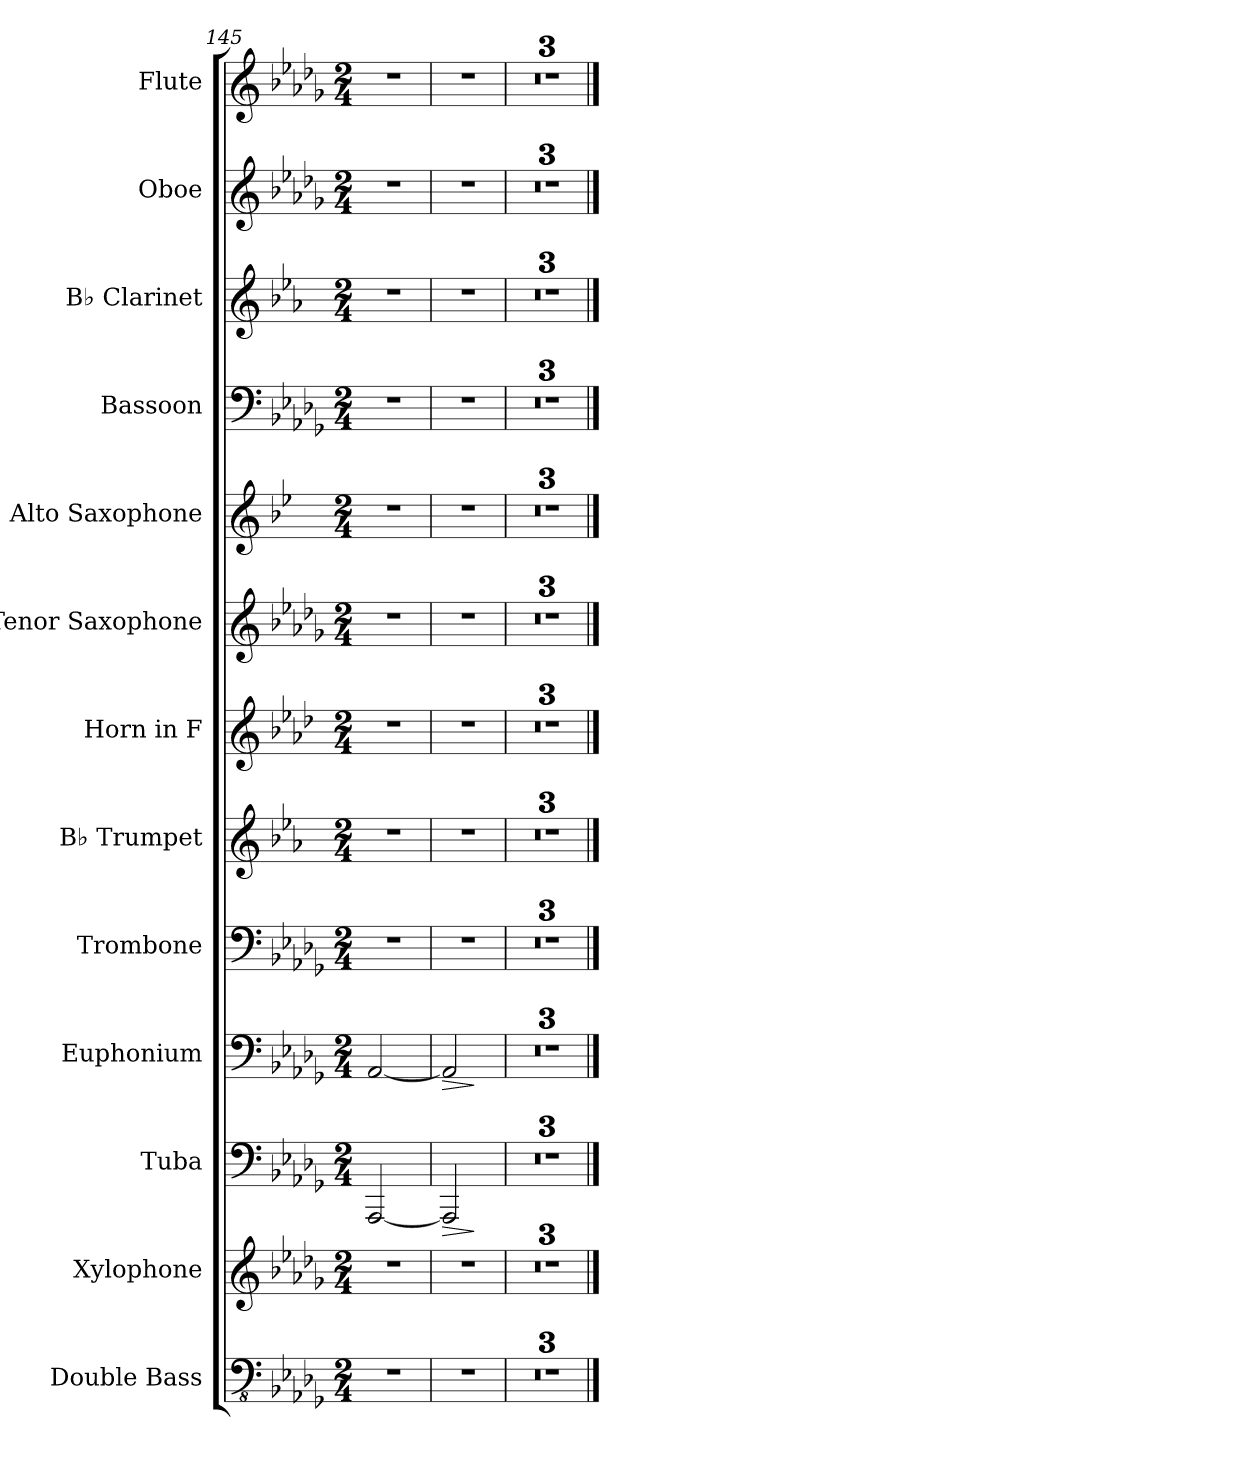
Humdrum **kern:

**kern	**kern	**kern	**dynam	**kern	**dynam	**kern	**kern	**kern	**kern	**kern	**kern	**kern	**kern	**kern
*part13	*part12	*part11	*part11	*part10	*part10	*part9	*part8	*part7	*part6	*part5	*part4	*part3	*part2	*part1
*staff13	*staff12	*staff11	*staff11	*staff10	*staff10	*staff9	*staff8	*staff7	*staff6	*staff5	*staff4	*staff3	*staff2	*staff1
*I"Double Bass	*I"Xylophone	*I"Tuba	*	*I"Euphonium	*	*I"Trombone	*I"B♭ Trumpet	*I"Horn in F	*I"Tenor Saxophone	*I"Alto Saxophone	*I"Bassoon	*I"B♭ Clarinet	*I"Oboe	*I"Flute
*I'Db.	*I'Xyl.	*I'Tba.	*	*I'Euph.	*	*I'Tbn.	*I'B♭ Tpt.	*	*I'T. Sax.	*I'A. Sax.	*I'Bsn.	*I'B♭ Cl.	*I'Ob.	*I'Fl.
*clefFv4	*clefG2	*clefF4	*	*clefF4	*	*clefF4	*clefG2	*clefG2	*clefG2	*clefG2	*clefF4	*clefG2	*clefG2	*clefG2
*ITrd7c12	*ITrd-7c-12	*	*	*	*	*	*ITrd1c2	*ITrd4c7	*ITrd8c14	*ITrd5c9	*	*ITrd1c2	*	*
*k[b-e-a-d-g-]	*k[b-e-a-d-g-]	*k[b-e-a-d-g-]	*	*k[b-e-a-d-g-]	*	*k[b-e-a-d-g-]	*k[b-e-a-d-g-]	*k[b-e-a-d-g-]	*k[b-e-a-d-g-]	*k[b-e-a-d-g-]	*k[b-e-a-d-g-]	*k[b-e-a-d-g-]	*k[b-e-a-d-g-]	*k[b-e-a-d-g-]
*M2/4	*M2/4	*M2/4	*	*M2/4	*	*M2/4	*M2/4	*M2/4	*M2/4	*M2/4	*M2/4	*M2/4	*M2/4	*M2/4
=145	=145	=145	=145	=145	=145	=145	=145	=145	=145	=145	=145	=145	=145	=145
2r	2r	[2AAA-/	.	[2AA-/	.	2r	2r	2r	2r	2r	2r	2r	2r	2r
=146	=146	=146	=146	=146	=146	=146	=146	=146	=146	=146	=146	=146	=146	=146
!	!	!	!LO:HP:b	!	!LO:HP:b	!	!	!	!	!	!	!	!	!
2r	2r	2AAA-/]	>	2AA-/]	>	2r	2r	2r	2r	2r	2r	2r	2r	2r
.	.	.	]	.	]	.	.	.	.	.	.	.	.	.
=147	=147	=147	=147	=147	=147	=147	=147	=147	=147	=147	=147	=147	=147	=147
!	!	!	!LO:DY:b	!	!LO:DY:b	!	!	!	!	!	!	!	!	!
2r	2r	2r	p	2r	p	2r	2r	2r	2r	2r	2r	2r	2r	2r
=148	=148	=148	=148	=148	=148	=148	=148	=148	=148	=148	=148	=148	=148	=148
2r	2r	2r	.	2r	.	2r	2r	2r	2r	2r	2r	2r	2r	2r
=149	=149	=149	=149	=149	=149	=149	=149	=149	=149	=149	=149	=149	=149	=149
2r	2r	2r	.	2r	.	2r	2r	2r	2r	2r	2r	2r	2r	2r
==	==	==	==	==	==	==	==	==	==	==	==	==	==	==
*-	*-	*-	*-	*-	*-	*-	*-	*-	*-	*-	*-	*-	*-	*-
